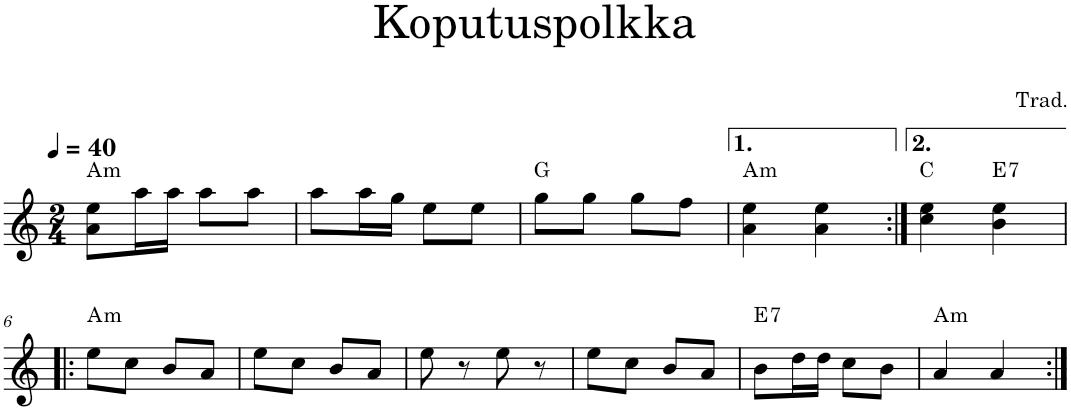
**kern	**harte
*part1	*part1
*staff1	*
*I"Violin	*
*I'Vln.	*
*clefG2	*
*k[]	*
*M2/4	*
*MM40	*
=1	=1
!	!LO:H:kt=m
8a\ 8ee\L	A:min
16aa\L	.
16aa\JJ	.
8aa\L	.
8aa\J	.
=2	=2
8aa\L	.
16aa\L	.
16gg\JJ	.
8ee\L	.
8ee\J	.
=3	=3
8gg\L	G:maj
8gg\J	.
8gg\L	.
8ff\J	.
=4	=4
!	!LO:H:kt=m
4a\ 4ee\	A:min
4a\ 4ee\	.
=5:|!	=5:|!
4cc\ 4ee\	C:maj
!	!LO:H:kt=7
4b\ 4ee\	E:7
!!LO:LB:g=z
=6!|:	=6!|:
!	!LO:H:kt=m
8ee\L	A:min
8cc\J	.
8b/L	.
8a/J	.
=7	=7
8ee\L	.
8cc\J	.
8b/L	.
8a/J	.
=8	=8
8ee\	.
8r	.
8ee\	.
8r	.
=9	=9
8ee\L	.
8cc\J	.
8b/L	.
8a/J	.
=10	=10
!	!LO:H:kt=7
8b\L	E:7
16dd\L	.
16dd\JJ	.
8cc\L	.
8b\J	.
=11	=11
!	!LO:H:kt=m
4a/	A:min
4a/	.
=:|!	=:|!
*-	*-
